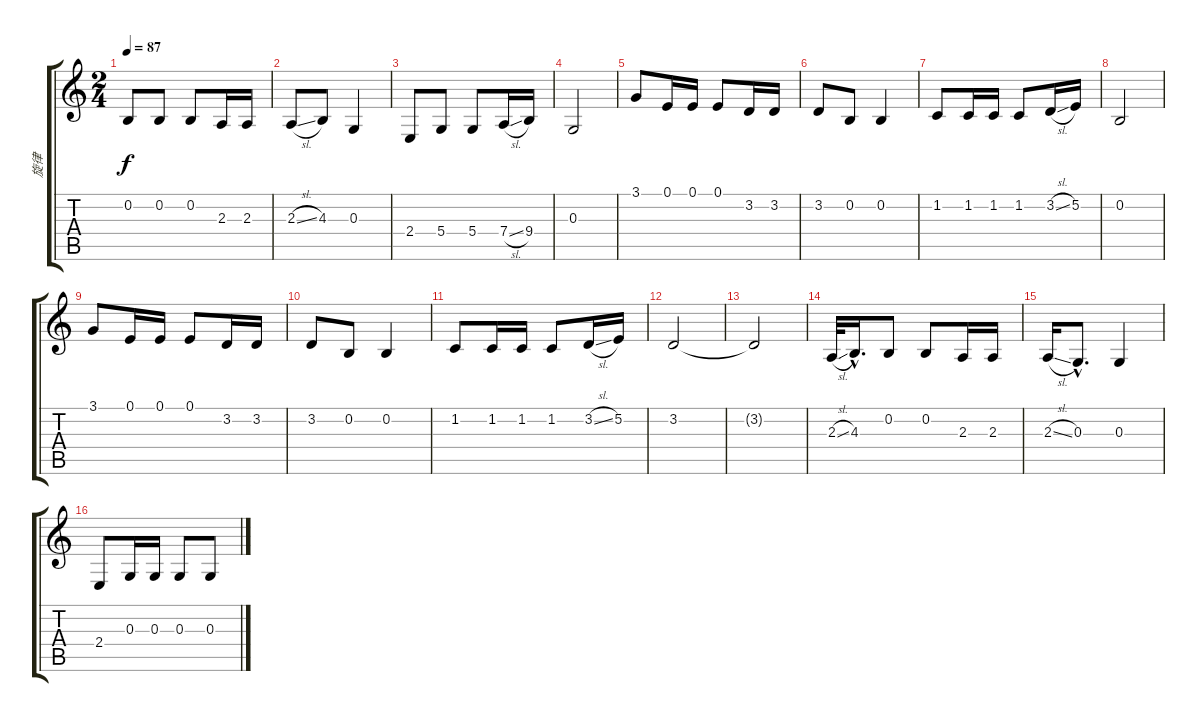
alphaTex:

\track ("旋律" "旋律") {instrument trumpet}
\staff {score tabs}
\tuning (E4 B3 G3 D3 A2 E2) {hide}
\ts (2 4)
\tempo 87
\clef g2
\ks c
0.2.8{dy f} 0.2.8 0.2.8 2.3.16 2.3.16 |
2.3{sl}.8 4.3.8 0.3.4 |
2.4.8 5.4.8 5.4.8 7.4{sl}.16 9.4.16 |
0.3.2 |
3.1.8 0.1.16 0.1.16 0.1.8 3.2.16 3.2.16 |
3.2.8 0.2.8 0.2.4 |
1.2.8 1.2.16 1.2.16 1.2.8 3.2{sl}.16 5.2.16 |
0.2.2 |
3.1.8 0.1.16 0.1.16 0.1.8 3.2.16 3.2.16 |
3.2.8 0.2.8 0.2.4 |
1.2.8 1.2.16 1.2.16 1.2.8 3.2{sl}.16 5.2.16 |
3.2.2 |
3.2{t}.2 |
2.3{sl}.32 4.3{hac}.16{d} 0.2.8 0.2.8 2.3.16 2.3.16 |
2.3{sl}.16 0.3{hac}.8{d} 0.3.4 |
2.4.8 0.3.16 0.3.16 0.3.8 0.3.8
